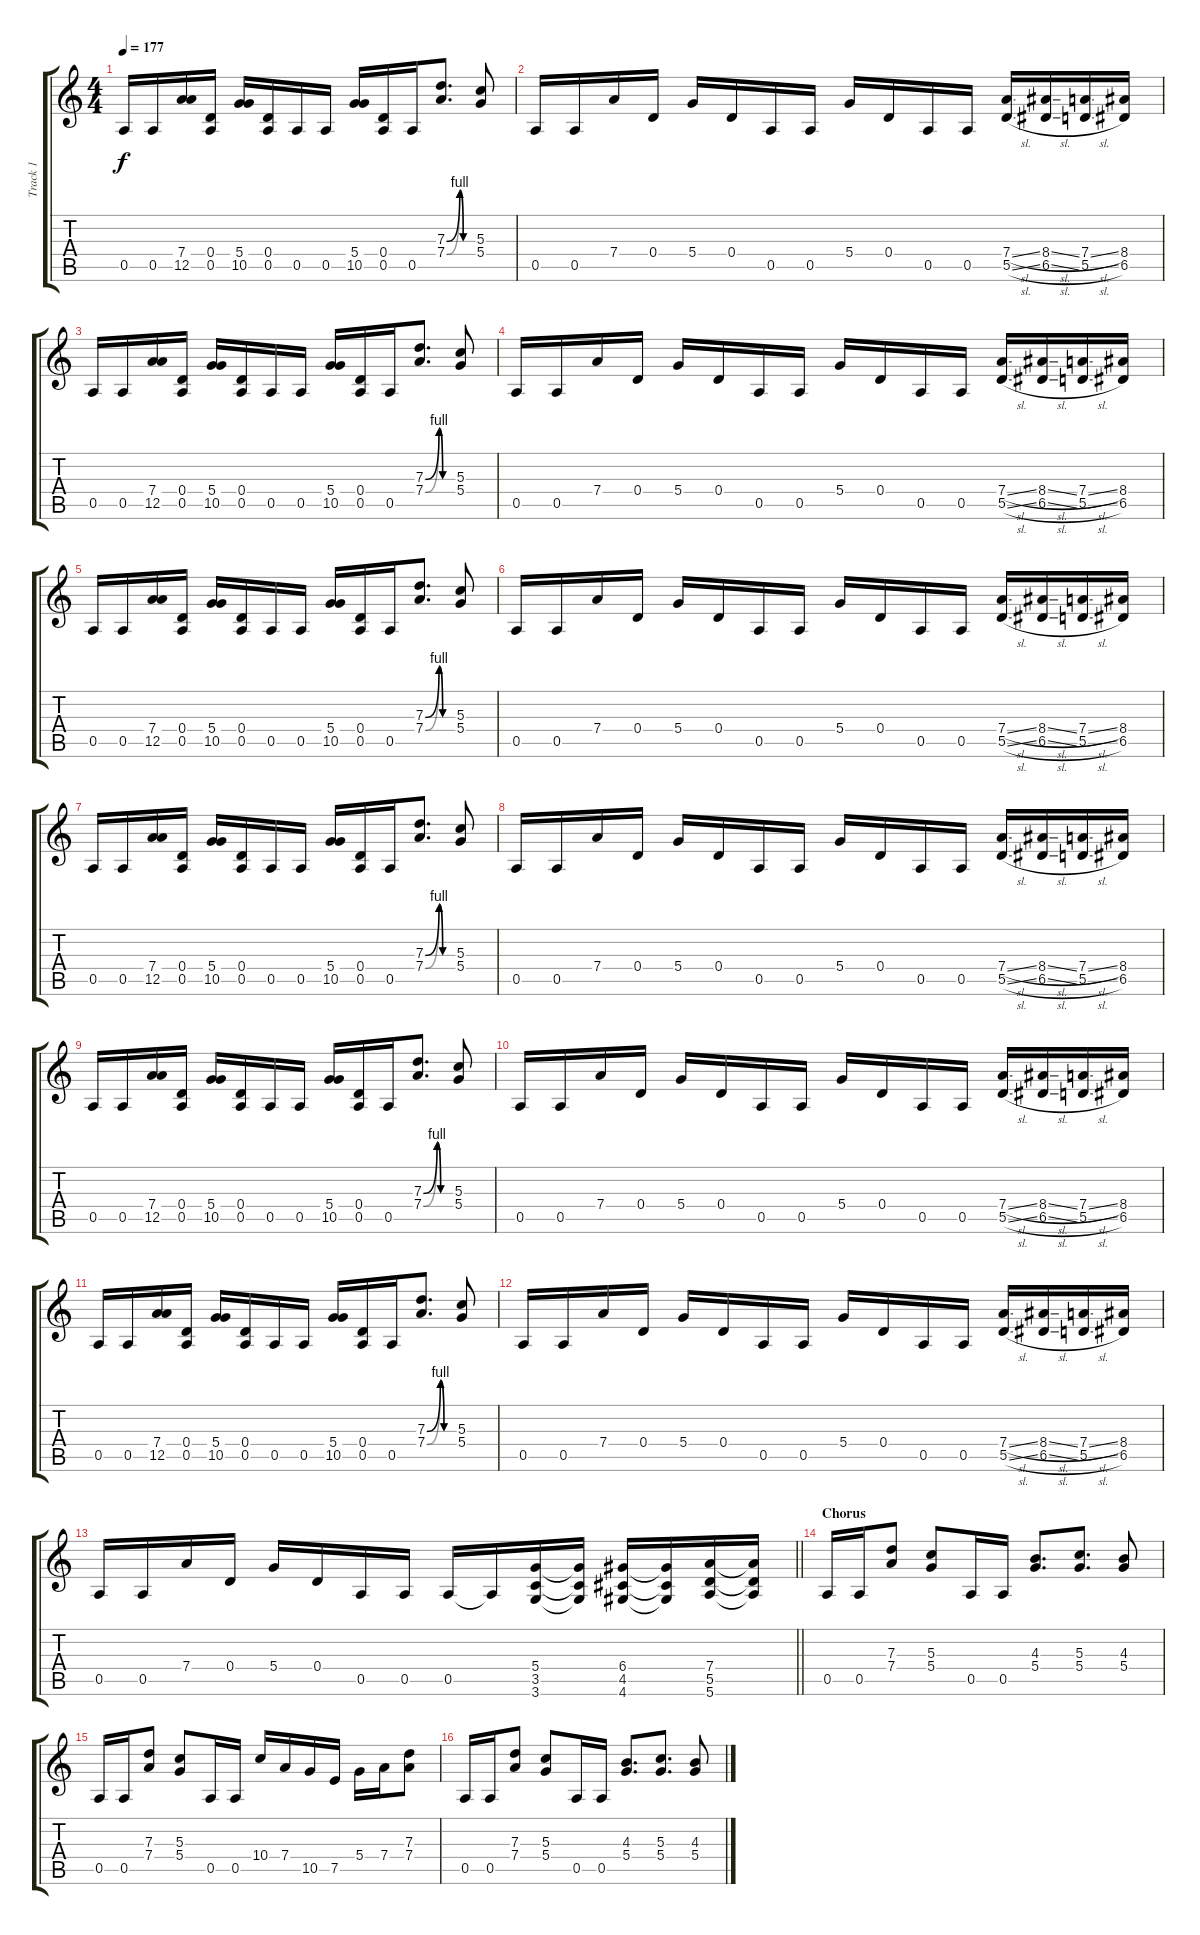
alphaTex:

\track ("Track 1" "Track 1") {instrument distortionguitar}
\staff {score tabs}
\tuning (E4 B3 G3 D3 A2 E2) {hide}
\ts (4 4)
\tempo 177
\clef g2
\ks c
0.5.16{dy f} 0.5.16 (7.4 12.5).16 (0.4 0.5).16 (5.4 10.5).16 (0.4 0.5).16 0.5.16 0.5.16 (5.4 10.5).16 (0.4 0.5).16 0.5.16 (7.3{be (custom 0 0 30 4 38 0 60 0)} 7.4{be (custom 0 0 30 4 38 0 45 0 60 0)}).8{d} (5.3 5.4).8 |
0.5.16 0.5.16 7.4.16 0.4.16 5.4.16 0.4.16 0.5.16 0.5.16 5.4.16 0.4.16 0.5.16 0.5.16 (7.4{sl} 5.5{sl}).16 (8.4{sl} 6.5{sl}).16 (7.4{sl} 5.5{sl}).16 (8.4 6.5).16 |
0.5.16 0.5.16 (7.4 12.5).16 (0.4 0.5).16 (5.4 10.5).16 (0.4 0.5).16 0.5.16 0.5.16 (5.4 10.5).16 (0.4 0.5).16 0.5.16 (7.3{be (custom 0 0 30 4 38 0 60 0)} 7.4{be (custom 0 0 30 4 38 0 45 0 60 0)}).8{d} (5.3 5.4).8 |
0.5.16 0.5.16 7.4.16 0.4.16 5.4.16 0.4.16 0.5.16 0.5.16 5.4.16 0.4.16 0.5.16 0.5.16 (7.4{sl} 5.5{sl}).16 (8.4{sl} 6.5{sl}).16 (7.4{sl} 5.5{sl}).16 (8.4 6.5).16 |
0.5.16 0.5.16 (7.4 12.5).16 (0.4 0.5).16 (5.4 10.5).16 (0.4 0.5).16 0.5.16 0.5.16 (5.4 10.5).16 (0.4 0.5).16 0.5.16 (7.3{be (custom 0 0 30 4 38 0 60 0)} 7.4{be (custom 0 0 30 4 38 0 45 0 60 0)}).8{d} (5.3 5.4).8 |
0.5.16 0.5.16 7.4.16 0.4.16 5.4.16 0.4.16 0.5.16 0.5.16 5.4.16 0.4.16 0.5.16 0.5.16 (7.4{sl} 5.5{sl}).16 (8.4{sl} 6.5{sl}).16 (7.4{sl} 5.5{sl}).16 (8.4 6.5).16 |
0.5.16 0.5.16 (7.4 12.5).16 (0.4 0.5).16 (5.4 10.5).16 (0.4 0.5).16 0.5.16 0.5.16 (5.4 10.5).16 (0.4 0.5).16 0.5.16 (7.3{be (custom 0 0 30 4 38 0 60 0)} 7.4{be (custom 0 0 30 4 38 0 45 0 60 0)}).8{d} (5.3 5.4).8 |
0.5.16 0.5.16 7.4.16 0.4.16 5.4.16 0.4.16 0.5.16 0.5.16 5.4.16 0.4.16 0.5.16 0.5.16 (7.4{sl} 5.5{sl}).16 (8.4{sl} 6.5{sl}).16 (7.4{sl} 5.5{sl}).16 (8.4 6.5).16 |
0.5.16 0.5.16 (7.4 12.5).16 (0.4 0.5).16 (5.4 10.5).16 (0.4 0.5).16 0.5.16 0.5.16 (5.4 10.5).16 (0.4 0.5).16 0.5.16 (7.3{be (custom 0 0 30 4 38 0 60 0)} 7.4{be (custom 0 0 30 4 38 0 45 0 60 0)}).8{d} (5.3 5.4).8 |
0.5.16 0.5.16 7.4.16 0.4.16 5.4.16 0.4.16 0.5.16 0.5.16 5.4.16 0.4.16 0.5.16 0.5.16 (7.4{sl} 5.5{sl}).16 (8.4{sl} 6.5{sl}).16 (7.4{sl} 5.5{sl}).16 (8.4 6.5).16 |
0.5.16 0.5.16 (7.4 12.5).16 (0.4 0.5).16 (5.4 10.5).16 (0.4 0.5).16 0.5.16 0.5.16 (5.4 10.5).16 (0.4 0.5).16 0.5.16 (7.3{be (custom 0 0 30 4 38 0 60 0)} 7.4{be (custom 0 0 30 4 38 0 45 0 60 0)}).8{d} (5.3 5.4).8 |
0.5.16 0.5.16 7.4.16 0.4.16 5.4.16 0.4.16 0.5.16 0.5.16 5.4.16 0.4.16 0.5.16 0.5.16 (7.4{sl} 5.5{sl}).16 (8.4{sl} 6.5{sl}).16 (7.4{sl} 5.5{sl}).16 (8.4 6.5).16 |
\barLineRight lightlight
0.5.16 0.5.16 7.4.16 0.4.16 5.4.16 0.4.16 0.5.16 0.5.16 0.5.16 0.5{t}.16 (5.4 3.5 3.6).16 (5.4{t} 3.5{t} 3.6{t}).16 (6.4 4.5 4.6).16 (6.4{t} 4.5{t} 4.6{t}).16 (7.4 5.5 5.6).16 (7.4{t} 5.5{t} 5.6{t}).16 |
\section ("" "Chorus")
0.5.16 0.5.16 (7.3 7.4).8 (5.3 5.4).8 0.5.16 0.5.16 (4.3 5.4).8{d} (5.3 5.4).8{d} (4.3 5.4).8 |
0.5.16 0.5.16 (7.3 7.4).8 (5.3 5.4).8 0.5.16 0.5.16 10.4.16 7.4.16 10.5.16 7.5.16 5.4.16 7.4.16 (7.3 7.4).8 |
0.5.16 0.5.16 (7.3 7.4).8 (5.3 5.4).8 0.5.16 0.5.16 (4.3 5.4).8{d} (5.3 5.4).8{d} (4.3 5.4).8
